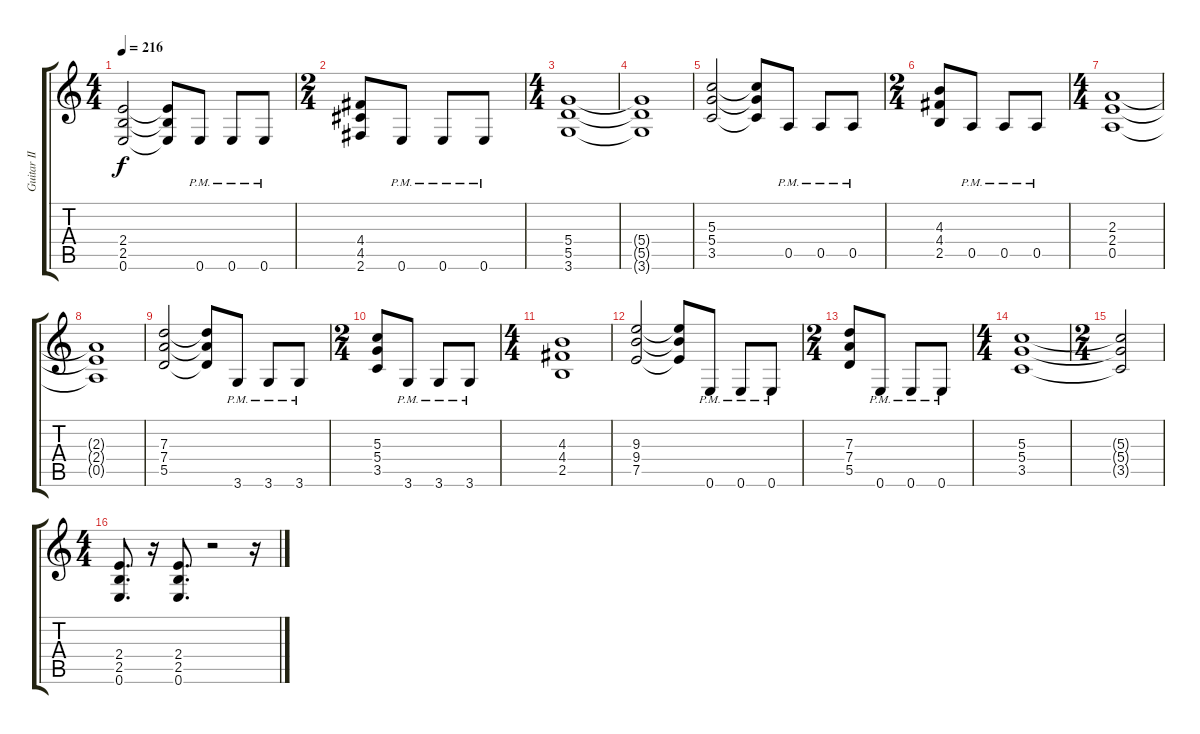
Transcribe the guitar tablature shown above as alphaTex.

\track ("Guitar II" "Guitar II") {instrument distortionguitar}
\staff {score tabs}
\tuning (E4 B3 G3 D3 A2 E2) {hide}
\ts (4 4)
\tempo 216
\clef g2
\ks c
(2.4 2.5 0.6).2{dy f} (2.4{t} 2.5{t} 0.6{t}).8 0.6{pm}.8 0.6{pm}.8 0.6{pm}.8 |
\ts (2 4)
(4.4 4.5 2.6).8 0.6{pm}.8 0.6{pm}.8 0.6{pm}.8 |
\ts (4 4)
(5.4 5.5 3.6).1 |
(5.4{t} 5.5{t} 3.6{t}).1 |
(5.3 5.4 3.5).2 (5.3{t} 5.4{t} 3.5{t}).8 0.5{pm}.8 0.5{pm}.8 0.5{pm}.8 |
\ts (2 4)
(4.3 4.4 2.5).8 0.5{pm}.8 0.5{pm}.8 0.5{pm}.8 |
\ts (4 4)
(2.3 2.4 0.5).1 |
(2.3{t} 2.4{t} 0.5{t}).1 |
(7.3 7.4 5.5).2 (7.3{t} 7.4{t} 5.5{t}).8 3.6{pm}.8 3.6{pm}.8 3.6{pm}.8 |
\ts (2 4)
(5.3 5.4 3.5).8 3.6{pm}.8 3.6{pm}.8 3.6{pm}.8 |
\ts (4 4)
(4.3 4.4 2.5).1 |
(9.3 9.4 7.5).2 (9.3{t} 9.4{t} 7.5{t}).8 0.6{pm}.8 0.6{pm}.8 0.6{pm}.8 |
\ts (2 4)
(7.3 7.4 5.5).8 0.6{pm}.8 0.6{pm}.8 0.6{pm}.8 |
\ts (4 4)
(5.3 5.4 3.5).1 |
\ts (2 4)
(5.3{t} 5.4{t} 3.5{t}).2 |
\ts (4 4)
(2.4 2.5 0.6).8{d} r.16 (2.4 2.5 0.6).8{d} r.2 r.16
